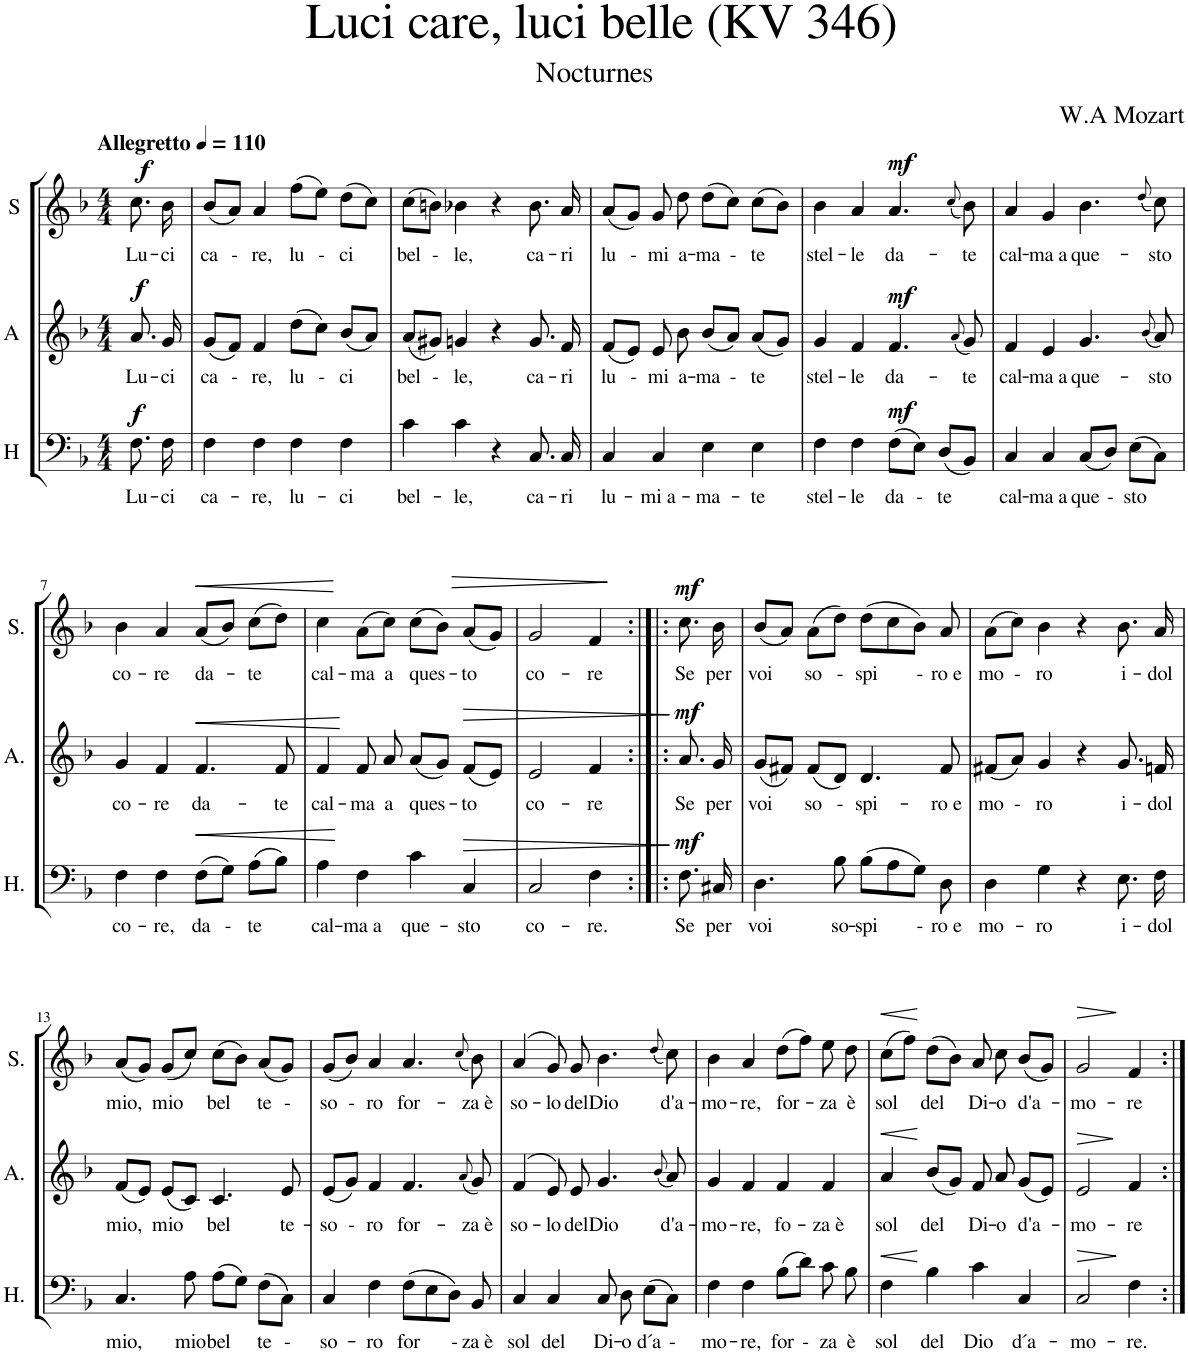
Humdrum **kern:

**kern	**text	**dynam	**kern	**text	**dynam	**kern	**text	**dynam
*part3	*part3	*part3	*part2	*part2	*part2	*part1	*part1	*part1
*staff3	*staff3	*staff3	*staff2	*staff2	*staff2	*staff1	*staff1	*staff1
*I"H	*	*	*I"A	*	*	*I"S	*	*
*I'H.	*	*	*I'A.	*	*	*I'S.	*	*
*clefF4	*	*	*clefG2	*	*	*clefG2	*	*
*k[b-]	*	*	*k[b-]	*	*	*k[b-]	*	*
*F:	*	*	*F:	*	*	*F:	*	*
*M4/4	*	*	*M4/4	*	*	*M4/4	*	*
*MM110	*	*	*MM110	*	*	*MM110	*	*
=1	=1	=1	=1	=1	=1	=1	=1	=1
!	!	!	!	!	!	!LO:TX:a:B:t=Allegretto	!	!
!	!LO:LY:b	!LO:DY:a	!	!LO:LY:b	!LO:DY:a	!	!LO:LY:b	!LO:DY:a
8.F\	Lu-	f	8.a/	Lu-	f	8.cc\	Lu-	f
!	!LO:LY:b	!	!	!LO:LY:b	!	!	!LO:LY:b	!
16F\	-ci	.	16g/	-ci	.	16b-\	-ci	.
=2	=2	=2	=2	=2	=2	=2	=2	=2
!	!LO:LY:b	!	!	!LO:LY:b	!	!	!LO:LY:b	!
4F\	ca-	.	(8g/L	ca	.	(8b-/L	ca	.
!	!	!	!	!LO:LY:b	!	!	!LO:LY:b	!
.	.	.	8f/J)	-	.	8a/J)	-	.
!	!LO:LY:b	!	!	!LO:LY:b	!	!	!LO:LY:b	!
4F\	-re,	.	4f/	re,	.	4a/	re,	.
!	!LO:LY:b	!	!	!LO:LY:b	!	!	!LO:LY:b	!
4F\	lu-	.	(8dd\L	lu	.	(8ff\L	lu	.
!	!	!	!	!LO:LY:b	!	!	!LO:LY:b	!
.	.	.	8cc\J)	-	.	8ee\J)	-	.
!	!LO:LY:b	!	!	!LO:LY:b	!	!	!LO:LY:b	!
4F\	-ci	.	(8b-/L	ci	.	(8dd\L	ci	.
.	.	.	8a/J)	.	.	8cc\J)	.	.
=3	=3	=3	=3	=3	=3	=3	=3	=3
!	!LO:LY:b	!	!	!LO:LY:b	!	!	!LO:LY:b	!
4c\	bel-	.	(8a/L	bel	.	(8cc\L	bel	.
!	!	!	!	!LO:LY:b	!	!	!LO:LY:b	!
.	.	.	8g#X/J)	-	.	8bn\J)	-	.
!	!LO:LY:b	!	!	!LO:LY:b	!	!	!LO:LY:b	!
4c\	-le,	.	4gn/	le,	.	4b-X\	le,	.
4r	.	.	4r	.	.	4r	.	.
!	!LO:LY:b	!	!	!LO:LY:b	!	!	!LO:LY:b	!
8.C/	ca-	.	8.g/	ca-	.	8.b-\	ca-	.
!	!LO:LY:b	!	!	!LO:LY:b	!	!	!LO:LY:b	!
16C/	-ri	.	16f/	-ri	.	16a/	-ri	.
=4	=4	=4	=4	=4	=4	=4	=4	=4
!	!LO:LY:b	!	!	!LO:LY:b	!	!	!LO:LY:b	!
4C/	lu-	.	(8f/L	lu	.	(8a/L	lu	.
!	!	!	!	!LO:LY:b	!	!	!LO:LY:b	!
.	.	.	8e/J)	-	.	8g/J)	-	.
!	!LO:LY:b	!	!	!LO:LY:b	!	!	!LO:LY:b	!
4C/	-mi a-	.	8e/	mi	.	8g/	mi	.
!	!	!	!	!LO:LY:b	!	!	!LO:LY:b	!
.	.	.	8b-\	a-	.	8dd\	a-	.
!	!LO:LY:b	!	!	!LO:LY:b	!	!	!LO:LY:b	!
4E\	-ma-	.	(8b-/L	-ma	.	(8dd\L	-ma	.
!	!	!	!	!LO:LY:b	!	!	!LO:LY:b	!
.	.	.	8a/J)	-	.	8cc\J)	-	.
!	!LO:LY:b	!	!	!LO:LY:b	!	!	!LO:LY:b	!
4E\	-te	.	(8a/L	te	.	(8cc\L	te	.
.	.	.	8g/J)	.	.	8b-\J)	.	.
=5	=5	=5	=5	=5	=5	=5	=5	=5
!	!LO:LY:b	!	!	!LO:LY:b	!	!	!LO:LY:b	!
4F\	stel-	.	4g/	stel-	.	4b-\	stel-	.
!	!LO:LY:b	!	!	!LO:LY:b	!	!	!LO:LY:b	!
4F\	-le	.	4f/	-le	.	4a/	-le	.
!	!LO:LY:b	!LO:DY:a	!	!LO:LY:b	!LO:DY:a	!	!LO:LY:b	!LO:DY:a
(8F\L	da	mf	4.f/	da-	mf	4.a/	da-	mf
!	!LO:LY:b	!	!	!	!	!	!	!
8E\J)	-	.	.	.	.	.	.	.
!	!LO:LY:b	!	!	!	!	!	!	!
(8D/L	te	.	.	.	.	.	.	.
.	.	.	(<8qa/	.	.	(<8qcc/	.	.
!	!	!	!	!LO:LY:b	!	!	!LO:LY:b	!
8BB-/J)	.	.	8g/)	-te	.	8b-\)	-te	.
=6	=6	=6	=6	=6	=6	=6	=6	=6
!	!LO:LY:b	!	!	!LO:LY:b	!	!	!LO:LY:b	!
4C/	cal-	.	4f/	cal-	.	4a/	cal-	.
!	!LO:LY:b	!	!	!LO:LY:b	!	!	!LO:LY:b	!
4C/	-ma a	.	4e/	-ma a	.	4g/	-ma a	.
!	!LO:LY:b	!	!	!LO:LY:b	!	!	!LO:LY:b	!
(8C/L	que	.	4.g/	que-	.	4.b-\	que-	.
!	!LO:LY:b	!	!	!	!	!	!	!
8D/J)	-	.	.	.	.	.	.	.
!	!LO:LY:b	!	!	!	!	!	!	!
(8E\L	sto	.	.	.	.	.	.	.
.	.	.	(<8qb-/	.	.	(<8qdd/	.	.
!	!	!	!	!LO:LY:b	!	!	!LO:LY:b	!
8C\J)	.	.	8a/)	-sto	.	8cc\)	-sto	.
!!LO:LB:g=z
=7	=7	=7	=7	=7	=7	=7	=7	=7
!	!LO:LY:b	!	!	!LO:LY:b	!	!	!LO:LY:b	!
4F\	co-	.	4g/	co-	.	4b-\	co-	.
!	!LO:LY:b	!	!	!LO:LY:b	!	!	!LO:LY:b	!
4F\	-re,	.	4f/	-re	.	4a/	-re	.
!	!LO:LY:b	!LO:HP:b	!	!LO:LY:b	!LO:HP:b	!	!LO:LY:b	!LO:HP:b
(8F\L	da	<	4.f/	da-	<	(8a/L	da-	<
!	!LO:LY:b	!	!	!	!	!	!	!
8G\J)	-	.	.	.	.	8b-/J)	.	.
!	!LO:LY:b	!	!	!	!	!	!LO:LY:b	!
(8A\L	te	.	.	.	.	(8cc\L	-te	.
!	!	!	!	!LO:LY:b	!	!	!	!
8B-\J)	.	.	8f/	-te	.	8dd\J)	.	.
=8	=8	=8	=8	=8	=8	=8	=8	=8
!	!LO:LY:b	!	!	!LO:LY:b	!	!	!LO:LY:b	!
4A\	cal-	.	4f/	cal-	.	4cc\	cal-	.
!	!LO:LY:b	!	!	!LO:LY:b	!	!	!LO:LY:b	!
4F\	-ma a	[	8f/	-ma	[	(8a\L	-ma	[
!	!	!	!	!LO:LY:b	!	!	!LO:LY:b	!
.	.	.	8a/	a	.	8cc\J)	a	.
!	!LO:LY:b	!	!	!LO:LY:b	!	!	!LO:LY:b	!
4c\	que-	.	(8a/L	ques-	.	(8cc\L	ques-	.
.	.	.	8g/J)	.	.	8b-\J)	.	.
!	!LO:LY:b	!LO:HP:b	!	!LO:LY:b	!LO:HP:b	!	!LO:LY:b	!LO:HP:b
4C/	-sto	>	(8f/L	-to	>	(8a/L	-to	>
.	.	.	8e/J)	.	.	8g/J)	.	.
=9	=9	=9	=9	=9	=9	=9	=9	=9
!	!LO:LY:b	!	!	!LO:LY:b	!	!	!LO:LY:b	!
2C/	co-	.	2e/	co-	.	2g/	co-	.
!	!LO:LY:b	!	!	!LO:LY:b	!	!	!LO:LY:b	!
4F\	-re.	.	4f/	-re	.	4f;</	-re	.
.	.	]	.	.	]	.	.	.
=10:|!|:	=10:|!|:	=10:|!|:	=10:|!|:	=10:|!|:	=10:|!|:	=10:|!|:	=10:|!|:	=10:|!|:
!	!LO:LY:b	!LO:DY:a	!	!LO:LY:b	!LO:DY:a	!	!LO:LY:b	!LO:DY:a
8.F\	Se	mf	8.a/	Se	mf	8.cc\	Se	mf
!	!LO:LY:b	!	!	!LO:LY:b	!	!	!LO:LY:b	!
16C#X/	per	.	16g/	per	.	16b-\	per	]
=11	=11	=11	=11	=11	=11	=11	=11	=11
!	!LO:LY:b	!	!	!LO:LY:b	!	!	!LO:LY:b	!
4.D\	voi	.	(8g/L	voi	.	(8b-/L	voi	.
.	.	.	8f#X/J)	.	.	8a/J)	.	.
!	!	!	!	!LO:LY:b	!	!	!LO:LY:b	!
.	.	.	(8f#/L	so	.	(8a\L	so	.
!	!LO:LY:b	!	!	!LO:LY:b	!	!	!LO:LY:b	!
8B-\	so-	.	8d/J)	-	.	8dd\J)	-	.
!	!LO:LY:b	!	!	!LO:LY:b	!	!	!LO:LY:b	!
(>8B-\L	-spi	.	4.d/	spi-	.	(>8dd\L	spi	.
8A\	.	.	.	.	.	8cc\	.	.
!	!LO:LY:b	!	!	!	!	!	!LO:LY:b	!
8G\J)	-	.	.	.	.	8b-\J)	-	.
!	!LO:LY:b	!	!	!LO:LY:b	!	!	!LO:LY:b	!
8D\	ro e	.	8f#/	-ro e	.	8a/	ro e	.
=12	=12	=12	=12	=12	=12	=12	=12	=12
!	!LO:LY:b	!	!	!LO:LY:b	!	!	!LO:LY:b	!
4D\	mo-	.	(8f#X/L	mo	.	(8a\L	mo	.
!	!	!	!	!LO:LY:b	!	!	!LO:LY:b	!
.	.	.	8a/J)	-	.	8cc\J)	-	.
!	!LO:LY:b	!	!	!LO:LY:b	!	!	!LO:LY:b	!
4G\	-ro	.	4g/	ro	.	4b-\	ro	.
4r	.	.	4r	.	.	4r	.	.
!	!LO:LY:b	!	!	!LO:LY:b	!	!	!LO:LY:b	!
8.E\	i-	.	8.g/	i-	.	8.b-\	i-	.
!	!LO:LY:b	!	!	!LO:LY:b	!	!	!LO:LY:b	!
16F\	-dol	.	16fn/	-dol	.	16a/	-dol	.
!!LO:LB:g=z
=13	=13	=13	=13	=13	=13	=13	=13	=13
!	!LO:LY:b	!	!	!LO:LY:b	!	!	!LO:LY:b	!
4.C/	mio,	.	(8f/L	mio,	.	(8a/L	mio,	.
.	.	.	8e/J)	.	.	8g/J)	.	.
!	!	!	!	!LO:LY:b	!	!	!LO:LY:b	!
.	.	.	(8e/L	mio	.	(8g/L	mio	.
!	!LO:LY:b	!	!	!	!	!	!	!
8A\	mio	.	8c/J)	.	.	8cc/J)	.	.
!	!LO:LY:b	!	!	!LO:LY:b	!	!	!LO:LY:b	!
(8A\L	bel	.	4.c/	bel	.	(8cc\L	bel	.
8G\J)	.	.	.	.	.	8b-\J)	.	.
!	!LO:LY:b	!	!	!	!	!	!LO:LY:b	!
(8F\L	te	.	.	.	.	(8a/L	te	.
!	!LO:LY:b	!	!	!LO:LY:b	!	!	!LO:LY:b	!
8C\J)	-	.	8e/	te-	.	8g/J)	-	.
=14	=14	=14	=14	=14	=14	=14	=14	=14
!	!LO:LY:b	!	!	!LO:LY:b	!	!	!LO:LY:b	!
4C/	so-	.	(8e/L	-so	.	(8g/L	so	.
!	!	!	!	!LO:LY:b	!	!	!LO:LY:b	!
.	.	.	8g/J)	-	.	8b-/J)	-	.
!	!LO:LY:b	!	!	!LO:LY:b	!	!	!LO:LY:b	!
4F\	-ro	.	4f/	ro	.	4a/	ro	.
!	!LO:LY:b	!	!	!LO:LY:b	!	!	!LO:LY:b	!
(>8F\L	for	.	4.f/	for-	.	4.a/	for-	.
8E\	.	.	.	.	.	.	.	.
!	!LO:LY:b	!	!	!	!	!	!	!
8D\J)	-	.	.	.	.	.	.	.
.	.	.	(<8qa/	.	.	(<8qcc/	.	.
!	!LO:LY:b	!	!	!LO:LY:b	!	!	!LO:LY:b	!
8BB-/	za è	.	8g/)	-za è	.	8b-\)	-za è	.
=15	=15	=15	=15	=15	=15	=15	=15	=15
!	!LO:LY:b	!	!	!LO:LY:b	!	!	!LO:LY:b	!
4C/	sol	.	(>4f/	so-	.	(>4a/	so-	.
!	!LO:LY:b	!	!	!LO:LY:b	!	!	!LO:LY:b	!
4C/	del	.	8e/)	-lo	.	8g/)	-lo	.
!	!	!	!	!LO:LY:b	!	!	!LO:LY:b	!
.	.	.	8e/	del	.	8g/	del	.
!	!LO:LY:b	!	!	!LO:LY:b	!	!	!LO:LY:b	!
8C/	Di-	.	4.g/	Dio	.	4.b-\	Dio	.
!	!LO:LY:b	!	!	!	!	!	!	!
8D\	-o	.	.	.	.	.	.	.
!	!LO:LY:b	!	!	!	!	!	!	!
(8E\L	d´a	.	.	.	.	.	.	.
.	.	.	(<8qb-/	.	.	(<8qdd/	.	.
!	!LO:LY:b	!	!	!LO:LY:b	!	!	!LO:LY:b	!
8C\J)	-	.	8a/)	d'a-	.	8cc\)	d'a-	.
=16	=16	=16	=16	=16	=16	=16	=16	=16
!	!LO:LY:b	!	!	!LO:LY:b	!	!	!LO:LY:b	!
4F\	mo-	.	4g/	-mo-	.	4b-\	-mo-	.
!	!LO:LY:b	!	!	!LO:LY:b	!	!	!LO:LY:b	!
4F\	-re,	.	4f/	-re,	.	4a/	-re,	.
!	!LO:LY:b	!	!	!LO:LY:b	!	!	!LO:LY:b	!
(8B-\L	for	.	4f/	fo-	.	(8dd\L	for-	.
!	!LO:LY:b	!	!	!	!	!	!	!
8d\J)	-	.	.	.	.	8ff\J)	.	.
!	!LO:LY:b	!	!	!LO:LY:b	!	!	!LO:LY:b	!
8c\	za	.	4f/	-za è	.	8ee\	-za	.
!	!LO:LY:b	!	!	!	!	!	!LO:LY:b	!
8B-\	è	.	.	.	.	8dd\	è	.
=17	=17	=17	=17	=17	=17	=17	=17	=17
!	!LO:LY:b	!LO:HP:b	!	!LO:LY:b	!LO:HP:b	!	!LO:LY:b	!LO:HP:b
4F\	sol	<	4a/	sol	<	(8cc\L	sol	<
.	.	.	.	.	.	8ff\J)	.	.
!	!LO:LY:b	!	!	!LO:LY:b	!	!	!LO:LY:b	!
4B-\	del	[	(8b-/L	del	[	(8dd\L	del	[
.	.	.	8g/J)	.	.	8b-\J)	.	.
!	!LO:LY:b	!	!	!LO:LY:b	!	!	!LO:LY:b	!
4c\	Dio	.	8f/	Di-	.	8a/	Di-	.
!	!	!	!	!LO:LY:b	!	!	!LO:LY:b	!
.	.	.	8a/	-o	.	8cc\	-o	.
!	!LO:LY:b	!	!	!LO:LY:b	!	!	!LO:LY:b	!
4C/	d´a-	.	(8g/L	d'a-	.	(8b-/L	d'a-	.
.	.	.	8e/J)	.	.	8g/J)	.	.
=18	=18	=18	=18	=18	=18	=18	=18	=18
!	!LO:LY:b	!LO:HP:b	!	!LO:LY:b	!LO:HP:b	!	!LO:LY:b	!LO:HP:b
2C/	-mo-	>	2e/	-mo-	>	2g/	-mo-	>
!	!LO:LY:b	!	!	!LO:LY:b	!	!	!LO:LY:b	!
4F\	-re.	.	4f/	-re	.	4f;</	-re	.
.	.	]	.	.	]	.	.	]
=:|!	=:|!	=:|!	=:|!	=:|!	=:|!	=:|!	=:|!	=:|!
*-	*-	*-	*-	*-	*-	*-	*-	*-
